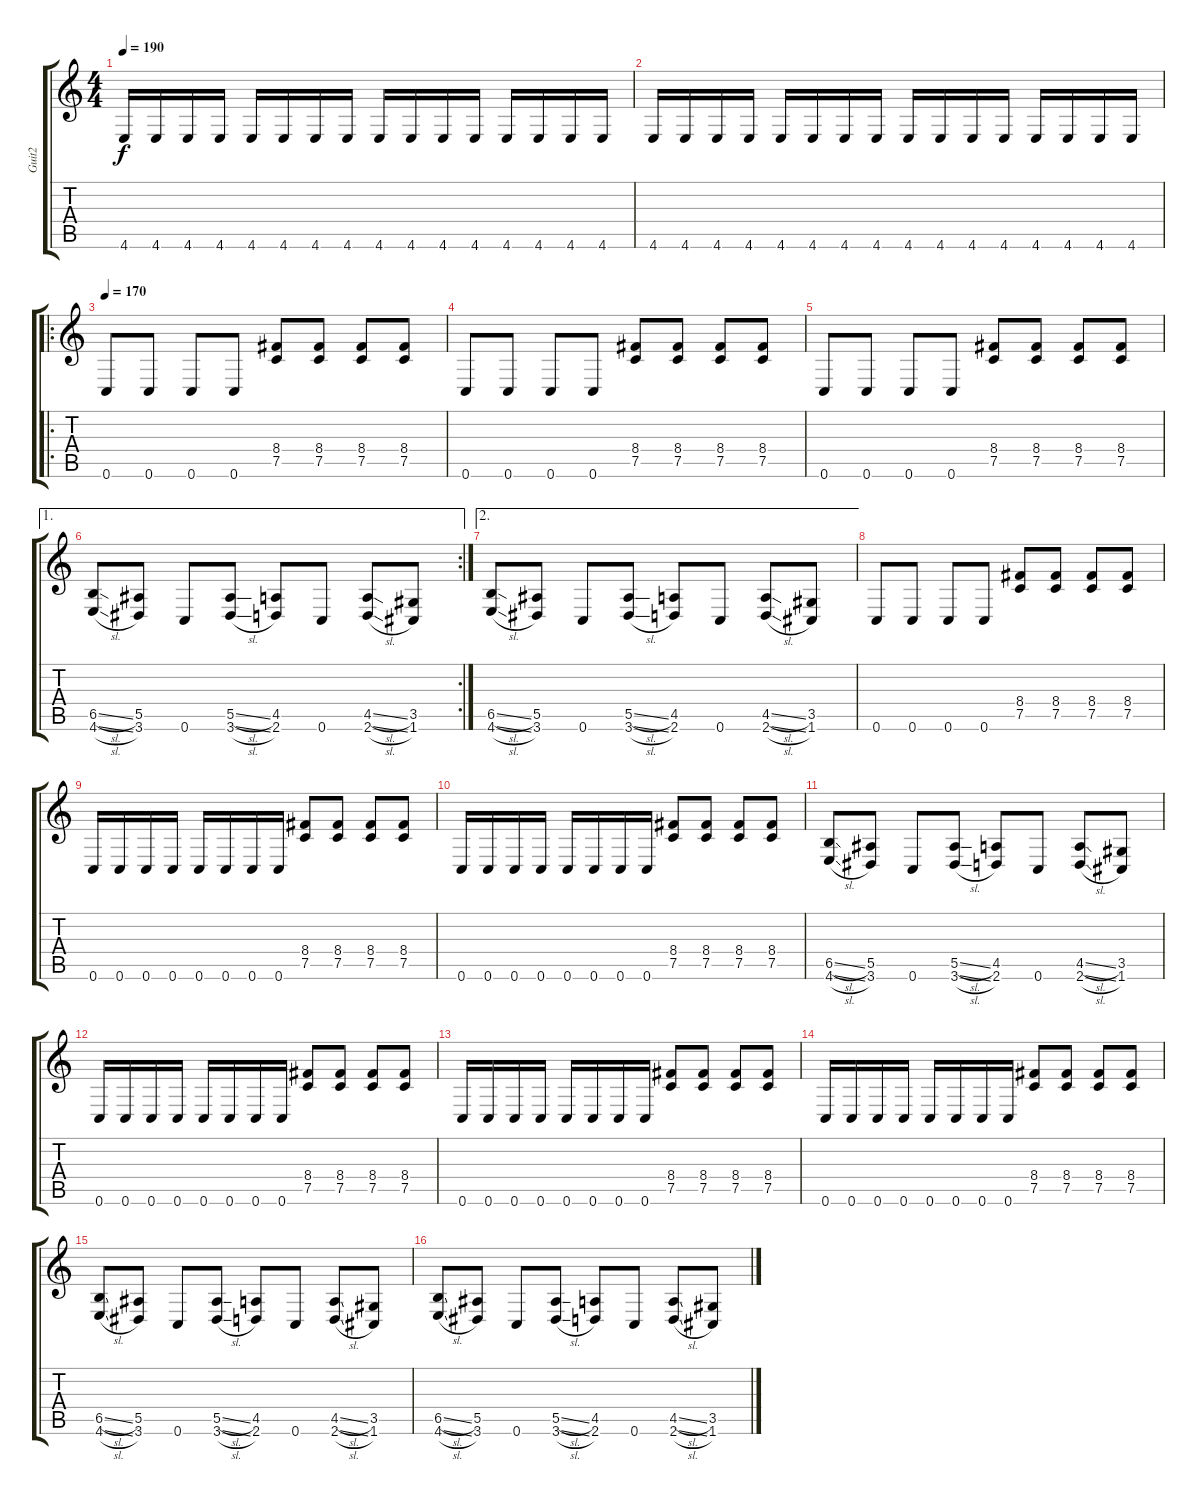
\track ("Guit2" "Guit2") {instrument distortionguitar}
\staff {score tabs}
\tuning (C4 G3 Eb3 Bb2 F2 C2) {hide}
\ts (4 4)
\tempo 190
\clef g2
\ks c
4.6.16{dy f} 4.6.16 4.6.16 4.6.16 4.6.16 4.6.16 4.6.16 4.6.16 4.6.16 4.6.16 4.6.16 4.6.16 4.6.16 4.6.16 4.6.16 4.6.16 |
4.6.16 4.6.16 4.6.16 4.6.16 4.6.16 4.6.16 4.6.16 4.6.16 4.6.16 4.6.16 4.6.16 4.6.16 4.6.16 4.6.16 4.6.16 4.6.16 |
\ro
\tempo 170
0.6.8 0.6.8 0.6.8 0.6.8 (8.4 7.5).8 (8.4 7.5).8 (8.4 7.5).8 (8.4 7.5).8 |
0.6.8 0.6.8 0.6.8 0.6.8 (8.4 7.5).8 (8.4 7.5).8 (8.4 7.5).8 (8.4 7.5).8 |
0.6.8 0.6.8 0.6.8 0.6.8 (8.4 7.5).8 (8.4 7.5).8 (8.4 7.5).8 (8.4 7.5).8 |
\ae 1
\rc 2
(6.5{sl} 4.6{sl}).8 (5.5 3.6).8 0.6.8 (5.5{sl} 3.6{sl}).8 (4.5 2.6).8 0.6.8 (4.5{sl} 2.6{sl}).8 (3.5 1.6).8 |
\ae 2
(6.5{sl} 4.6{sl}).8 (5.5 3.6).8 0.6.8 (5.5{sl} 3.6{sl}).8 (4.5 2.6).8 0.6.8 (4.5{sl} 2.6{sl}).8 (3.5 1.6).8 |
0.6.8 0.6.8 0.6.8 0.6.8 (8.4 7.5).8 (8.4 7.5).8 (8.4 7.5).8 (8.4 7.5).8 |
0.6.16 0.6.16 0.6.16 0.6.16 0.6.16 0.6.16 0.6.16 0.6.16 (8.4 7.5).8 (8.4 7.5).8 (8.4 7.5).8 (8.4 7.5).8 |
0.6.16 0.6.16 0.6.16 0.6.16 0.6.16 0.6.16 0.6.16 0.6.16 (8.4 7.5).8 (8.4 7.5).8 (8.4 7.5).8 (8.4 7.5).8 |
(6.5{sl} 4.6{sl}).8 (5.5 3.6).8 0.6.8 (5.5{sl} 3.6{sl}).8 (4.5 2.6).8 0.6.8 (4.5{sl} 2.6{sl}).8 (3.5 1.6).8 |
0.6.16 0.6.16 0.6.16 0.6.16 0.6.16 0.6.16 0.6.16 0.6.16 (8.4 7.5).8 (8.4 7.5).8 (8.4 7.5).8 (8.4 7.5).8 |
0.6.16 0.6.16 0.6.16 0.6.16 0.6.16 0.6.16 0.6.16 0.6.16 (8.4 7.5).8 (8.4 7.5).8 (8.4 7.5).8 (8.4 7.5).8 |
0.6.16 0.6.16 0.6.16 0.6.16 0.6.16 0.6.16 0.6.16 0.6.16 (8.4 7.5).8 (8.4 7.5).8 (8.4 7.5).8 (8.4 7.5).8 |
(6.5{sl} 4.6{sl}).8 (5.5 3.6).8 0.6.8 (5.5{sl} 3.6{sl}).8 (4.5 2.6).8 0.6.8 (4.5{sl} 2.6{sl}).8 (3.5 1.6).8 |
(6.5{sl} 4.6{sl}).8 (5.5 3.6).8 0.6.8 (5.5{sl} 3.6{sl}).8 (4.5 2.6).8 0.6.8 (4.5{sl} 2.6{sl}).8 (3.5 1.6).8
